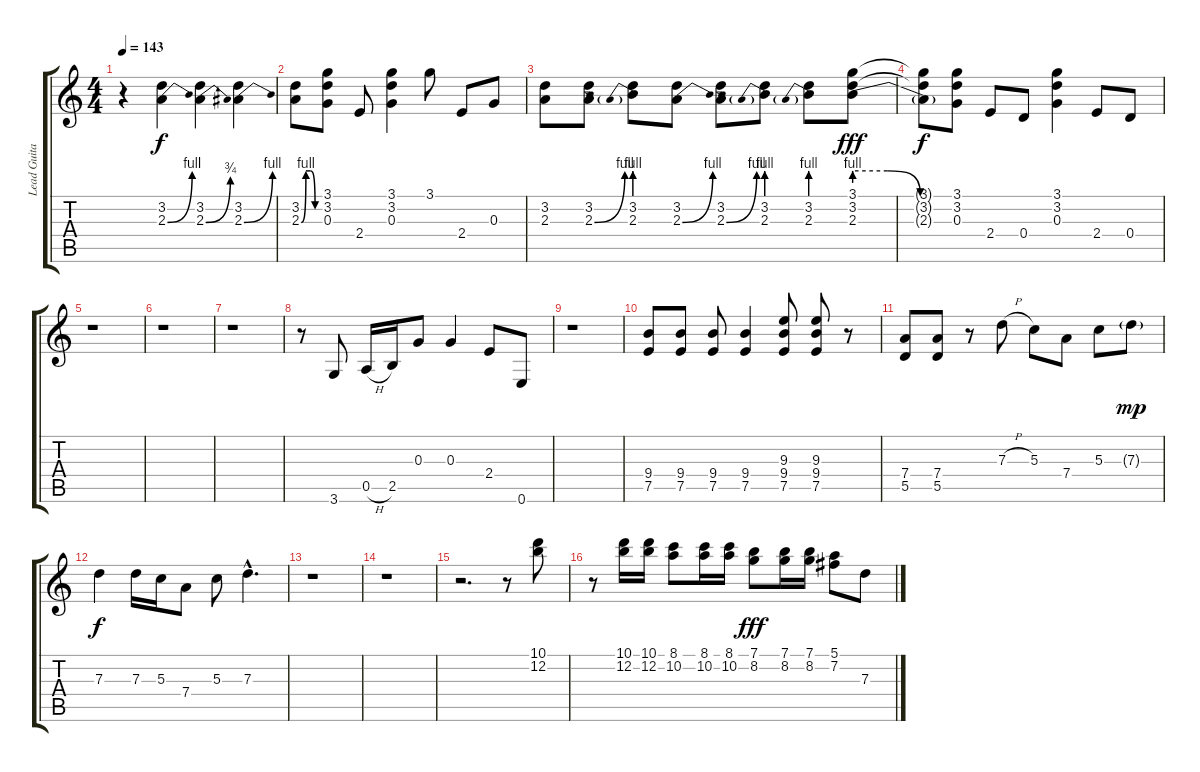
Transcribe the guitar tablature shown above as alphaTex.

\track ("Lead Guitar" "Lead Guita") {instrument electricguitarclean}
\staff {score tabs}
\tuning (E4 B3 G3 D3 A2 E2) {hide}
\ts (4 4)
\tempo 143
\clef g2
\ks c
r.4{dy f} (3.2 2.3{be (bend 0 0 60 4)}).4 (3.2 2.3{be (bend 0 0 60 3)}).4 (3.2 2.3{be (bend 0 0 60 4)}).4 |
(3.2 2.3{be (custom 0 0 15 4 30 4 45 0 60 0)}).8 (3.1 3.2 0.3).8 2.4.8 (3.1 3.2 0.3).4 3.1.8 2.4.8 0.3.8 |
(3.2 2.3).8 (3.2 2.3{be (bend 0 0 60 4)}).8 (3.2 2.3{be (prebend 0 4 60 4)}).8 (3.2 2.3{be (bend 0 0 60 4)}).8 (3.2 2.3{be (bend 0 0 60 4)}).8 (3.2 2.3{be (prebend 0 4 60 4)}).8 (3.2 2.3{be (prebend 0 4 60 4)}).8 (3.1 3.2 2.3{be (custom 0 4 20 4 40 0 60 0)}).8{dy fff} |
(3.1{t} 3.2{t} 2.3{t}).8{dy f} (3.1 3.2 0.3).8 2.4.8 0.4.8 (3.1 3.2 0.3).4 2.4.8 0.4.8 |
r.1 |
r.1 |
r.1 |
r.8 3.6.8 0.5{h}.16 2.5.16 0.3.8 0.3.4 2.4.8 0.6.8 |
r.1 |
(9.4 7.5).8 (9.4 7.5).8 (9.4 7.5).8 (9.4 7.5).4 (9.3 9.4 7.5).8 (9.3 9.4 7.5).8 r.8 |
(7.4 5.5).8 (7.4 5.5).8 r.8 7.3{h}.8 5.3.8 7.4.8 5.3.8 7.3{g}.8{dy mp} |
7.3.4{dy f} 7.3.16 5.3.16 7.4.8 5.3.8 7.3{hac}.4{d} |
r.1 |
r.1 |
r.2{d} r.8 (10.1 12.2).8 |
r.8 (10.1 12.2).16 (10.1 12.2).16 (8.1 10.2).8 (8.1 10.2).16 (8.1 10.2).16 (7.1 8.2).8{dy fff} (7.1 8.2).16 (7.1 8.2).16 (5.1 7.2).8 7.3.8
